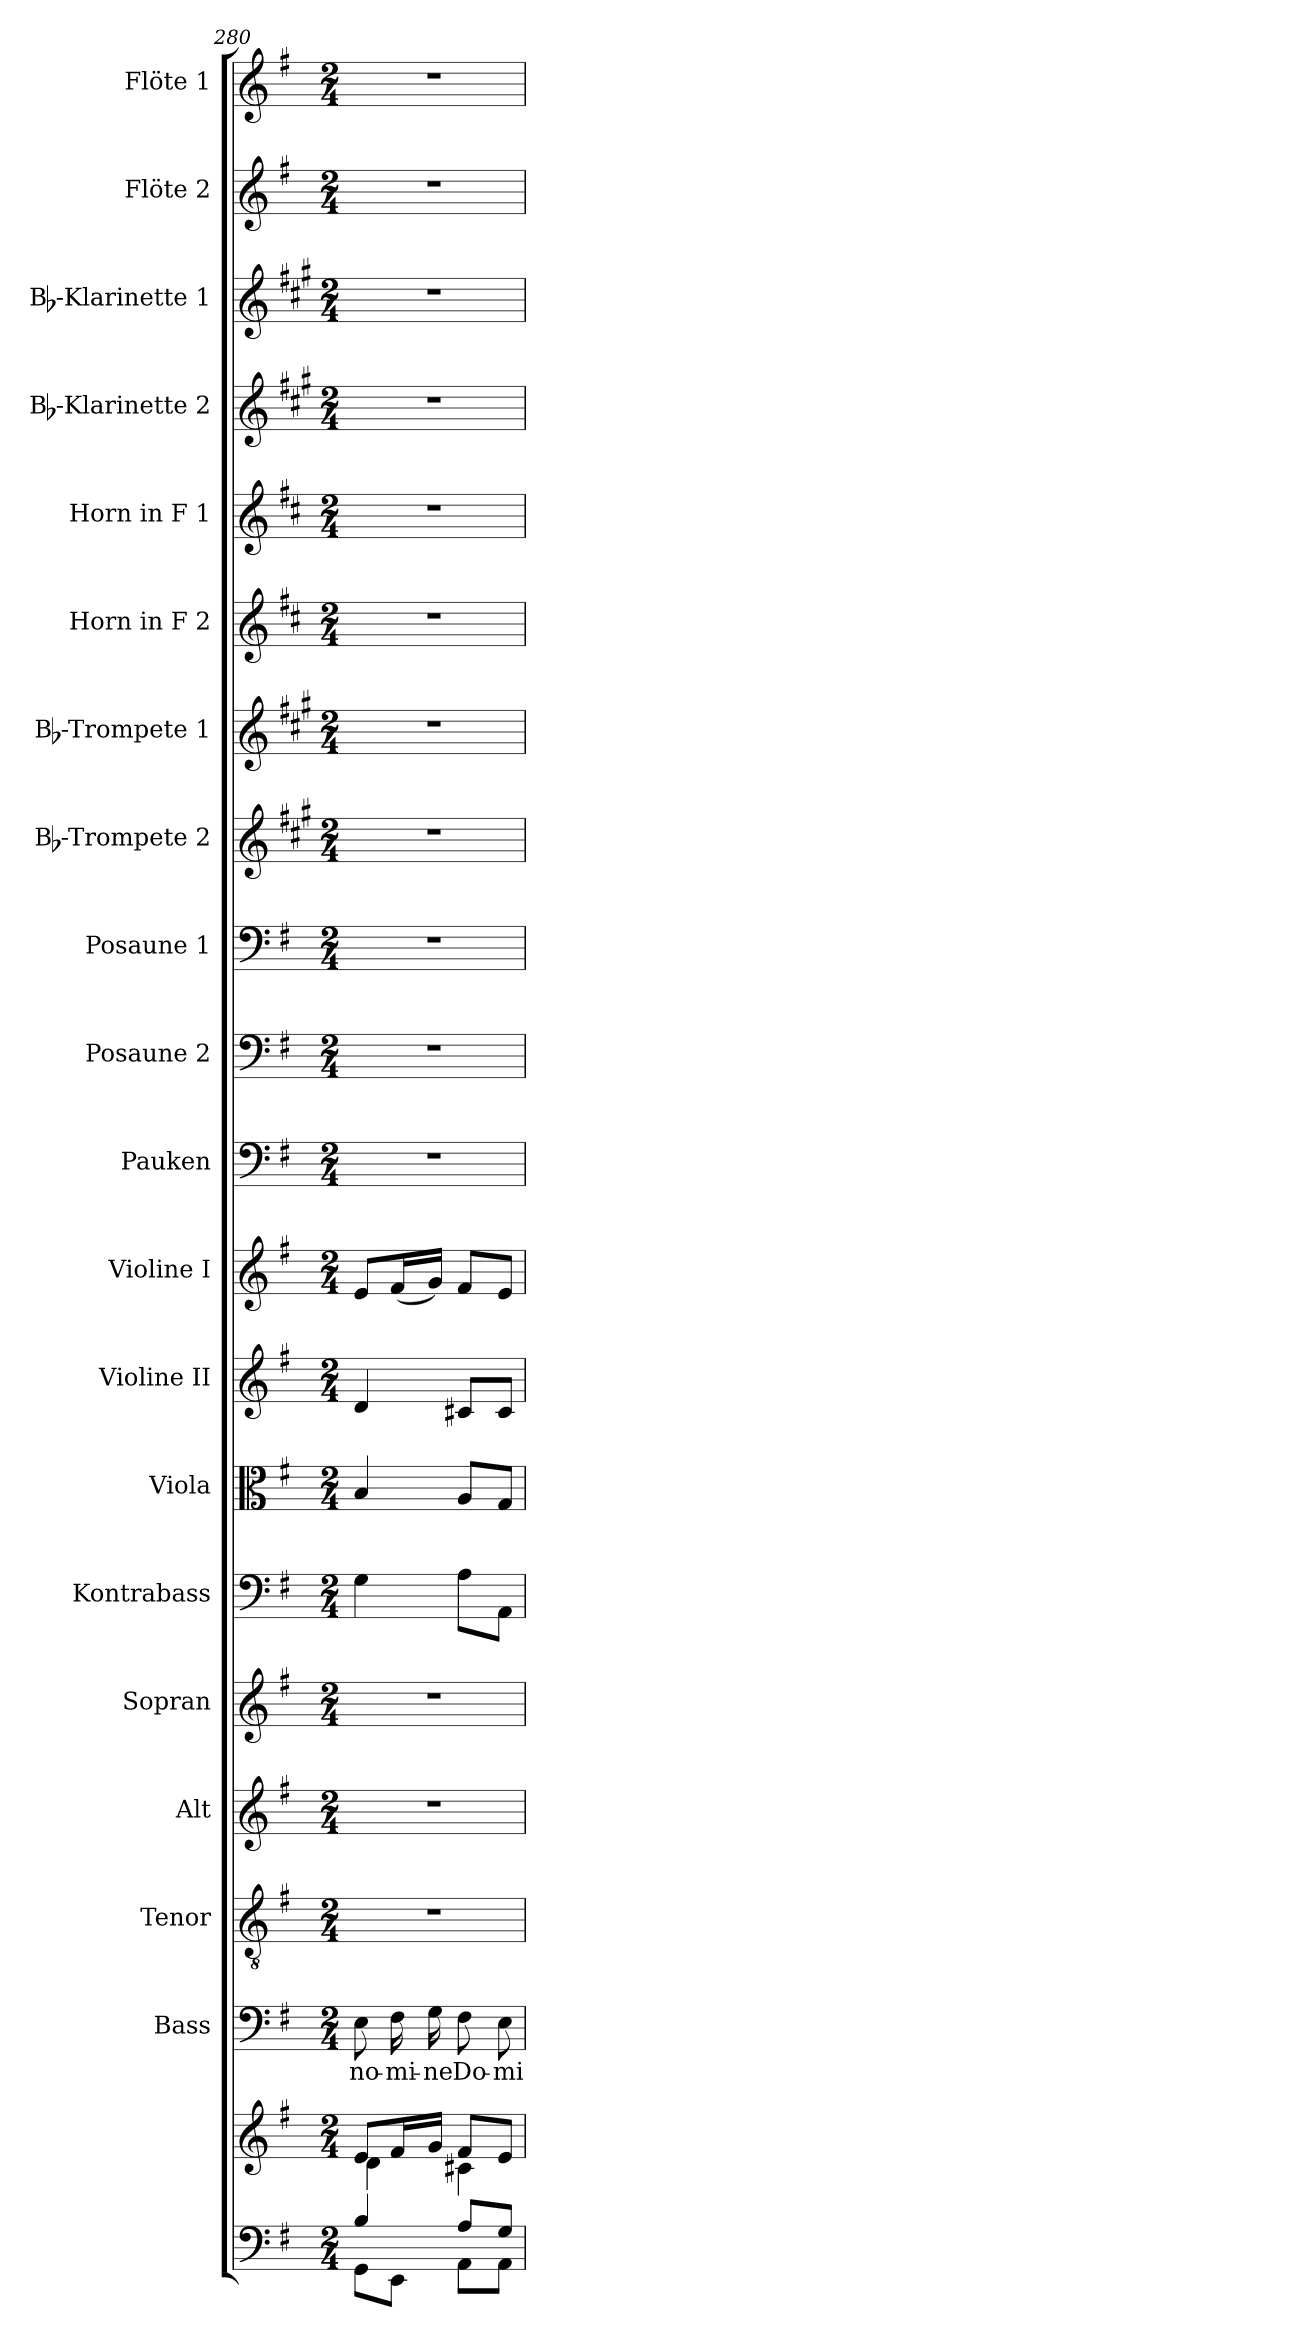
**kern	**kern	**kern	**text	**kern	**kern	**kern	**kern	**kern	**kern	**kern	**kern	**kern	**kern	**kern	**kern	**kern	**kern	**kern	**kern	**kern	**kern
*part20	*part20	*part19	*part19	*part18	*part17	*part16	*part15	*part14	*part13	*part12	*part11	*part10	*part9	*part8	*part7	*part6	*part5	*part4	*part3	*part2	*part1
*staff21	*staff20	*staff19	*staff19	*staff18	*staff17	*staff16	*staff15	*staff14	*staff13	*staff12	*staff11	*staff10	*staff9	*staff8	*staff7	*staff6	*staff5	*staff4	*staff3	*staff2	*staff1
*	*	*I"Bass	*	*I"Tenor	*I"Alt	*I"Sopran	*I"Kontrabass	*I"Viola	*I"Violine II	*I"Violine I	*I"Pauken	*I"Posaune 2	*I"Posaune 1	*I"Bb-Trompete 2	*I"Bb-Trompete 1	*I"Horn in F 2	*I"Horn in F 1	*I"Bb-Klarinette 2	*I"Bb-Klarinette 1	*I"Flöte 2	*I"Flöte 1
*	*	*I'B.	*	*I'T.	*I'A.	*I'S.	*I'Kb.	*I'Vla.	*I'Vl. II	*I'Vl. I	*I'Pk.	*I'Pos. 2	*I'Pos. 1	*I'Bb Trp. 2	*I'Bb Trp. 1	*	*	*I'Bb Kl. 2	*I'Bb Kl. 1	*I'Fl. 2	*I'Fl. 1
*clefF4	*clefG2	*clefF4	*	*clefGv2	*clefG2	*clefG2	*clefF4	*clefC3	*clefG2	*clefG2	*clefF4	*clefF4	*clefF4	*clefG2	*clefG2	*clefG2	*clefG2	*clefG2	*clefG2	*clefG2	*clefG2
*	*	*	*	*	*	*	*ITrd7c12	*	*	*	*	*	*	*ITrd1c2	*ITrd1c2	*ITrd4c7	*ITrd4c7	*ITrd1c2	*ITrd1c2	*	*
*k[f#]	*k[f#]	*k[f#]	*	*k[f#]	*k[f#]	*k[f#]	*k[f#]	*k[f#]	*k[f#]	*k[f#]	*k[f#]	*k[f#]	*k[f#]	*k[f#]	*k[f#]	*k[f#]	*k[f#]	*k[f#]	*k[f#]	*k[f#]	*k[f#]
*G:	*G:	*G:	*	*G:	*G:	*G:	*G:	*G:	*G:	*G:	*G:	*G:	*G:	*G:	*G:	*G:	*G:	*G:	*G:	*G:	*G:
*M2/4	*M2/4	*M2/4	*	*M2/4	*M2/4	*M2/4	*M2/4	*M2/4	*M2/4	*M2/4	*M2/4	*M2/4	*M2/4	*M2/4	*M2/4	*M2/4	*M2/4	*M2/4	*M2/4	*M2/4	*M2/4
=280	=280	=280	=280	=280	=280	=280	=280	=280	=280	=280	=280	=280	=280	=280	=280	=280	=280	=280	=280	=280	=280
*^	*^	*	*	*	*	*	*	*	*	*	*	*	*	*	*	*	*	*	*	*	*
!	!	!	!	!	!LO:LY:b	!	!	!	!	!	!	!	!	!	!	!	!	!	!	!	!	!	!
4B/	8GG\L	8e/L	4d\	8E\	no-	2r	2r	2r	4GG\	4B/	4d/	8e/L	2r	2r	2r	2r	2r	2r	2r	2r	2r	2r	2r
!	!	!	!	!	!LO:LY:b	!	!	!	!	!	!	!	!	!	!	!	!	!	!	!	!	!	!
.	8EE\J	16f#/L	.	16F#\	-mi-	.	.	.	.	.	.	(<16f#/L	.	.	.	.	.	.	.	.	.	.	.
!	!	!	!	!	!LO:LY:b	!	!	!	!	!	!	!	!	!	!	!	!	!	!	!	!	!	!
.	.	16g/JJ	.	16G\	-ne	.	.	.	.	.	.	16g/JJ)	.	.	.	.	.	.	.	.	.	.	.
!	!	!	!	!	!LO:LY:b	!	!	!	!	!	!	!	!	!	!	!	!	!	!	!	!	!	!
8A/L	8AA\L	8f#/L	4c#X\	8F#\	Do-	.	.	.	8AA\L	8A/L	8c#X/L	8f#/L	.	.	.	.	.	.	.	.	.	.	.
!	!	!	!	!	!LO:LY:b	!	!	!	!	!	!	!	!	!	!	!	!	!	!	!	!	!	!
8G/J	8AA\J	8e/J	.	8E\	-mi-	.	.	.	8AAA\J	8G/J	8c#/J	8e/J	.	.	.	.	.	.	.	.	.	.	.
*v	*v	*	*	*	*	*	*	*	*	*	*	*	*	*	*	*	*	*	*	*	*	*	*
*	*v	*v	*	*	*	*	*	*	*	*	*	*	*	*	*	*	*	*	*	*	*	*
=	=	=	=	=	=	=	=	=	=	=	=	=	=	=	=	=	=	=	=	=	=
*-	*-	*-	*-	*-	*-	*-	*-	*-	*-	*-	*-	*-	*-	*-	*-	*-	*-	*-	*-	*-	*-
